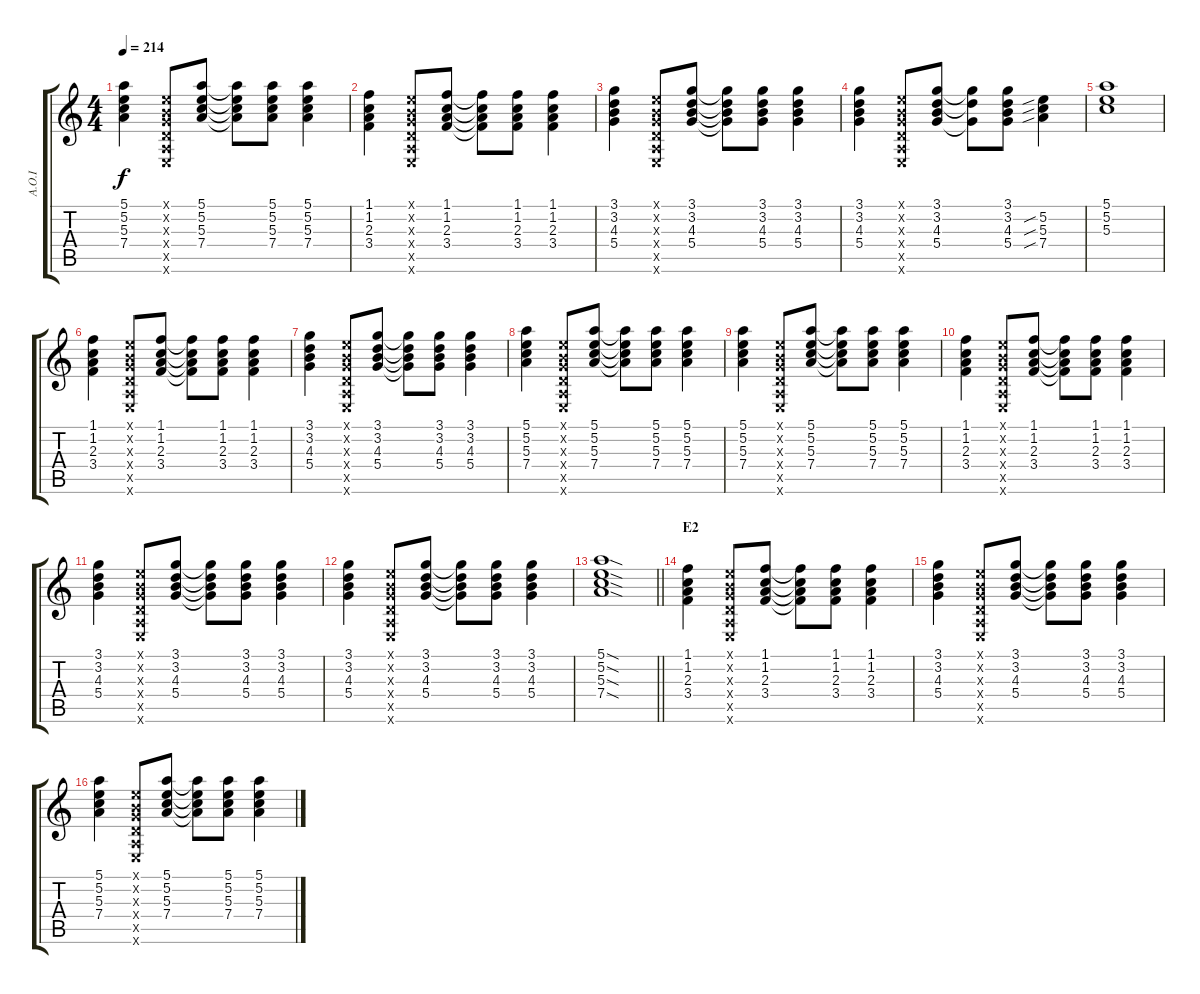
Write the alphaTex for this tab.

\track ("A.O.I" "A.O.I") {instrument distortionguitar}
\staff {score tabs}
\tuning (E4 B3 G3 D3 A2 E2) {hide}
\ts (4 4)
\tempo 214
\clef g2
\ks c
(5.1 5.2 5.3 7.4).4{dy f} (0.1{x} 0.2{x} 0.3{x} 0.4{x} 0.5{x} 0.6{x}).8 (5.1 5.2 5.3 7.4).8 (5.1{t} 5.2{t} 5.3{t} 7.4{t}).8 (5.1 5.2 5.3 7.4).8 (5.1 5.2 5.3 7.4).4 |
(1.1 1.2 2.3 3.4).4 (0.1{x} 0.2{x} 0.3{x} 0.4{x} 0.5{x} 0.6{x}).8 (1.1 1.2 2.3 3.4).8 (1.1{t} 1.2{t} 2.3{t} 3.4{t}).8 (1.1 1.2 2.3 3.4).8 (1.1 1.2 2.3 3.4).4 |
(3.1 3.2 4.3 5.4).4 (0.1{x} 0.2{x} 0.3{x} 0.4{x} 0.5{x} 0.6{x}).8 (3.1 3.2 4.3 5.4).8 (3.1{t} 3.2{t} 4.3{t} 5.4{t}).8 (3.1 3.2 4.3 5.4).8 (3.1 3.2 4.3 5.4).4 |
(3.1 3.2 4.3 5.4).4 (0.1{x} 0.2{x} 0.3{x} 0.4{x} 0.5{x} 0.6{x}).8 (3.1 3.2 4.3 5.4).8 (3.1{t} 3.2{t} 5.4{t}).8 (3.1 3.2 4.3 5.4).8 (5.2{sib} 5.3{sib} 7.4{sib}).4 |
(5.1 5.2 5.3).1 |
(1.1 1.2 2.3 3.4).4 (0.1{x} 0.2{x} 0.3{x} 0.4{x} 0.5{x} 0.6{x}).8 (1.1 1.2 2.3 3.4).8 (1.1{t} 1.2{t} 2.3{t} 3.4{t}).8 (1.1 1.2 2.3 3.4).8 (1.1 1.2 2.3 3.4).4 |
(3.1 3.2 4.3 5.4).4 (0.1{x} 0.2{x} 0.3{x} 0.4{x} 0.5{x} 0.6{x}).8 (3.1 3.2 4.3 5.4).8 (3.1{t} 3.2{t} 4.3{t} 5.4{t}).8 (3.1 3.2 4.3 5.4).8 (3.1 3.2 4.3 5.4).4 |
(5.1 5.2 5.3 7.4).4 (0.1{x} 0.2{x} 0.3{x} 0.4{x} 0.5{x} 0.6{x}).8 (5.1 5.2 5.3 7.4).8 (5.1{t} 5.2{t} 5.3{t} 7.4{t}).8 (5.1 5.2 5.3 7.4).8 (5.1 5.2 5.3 7.4).4 |
(5.1 5.2 5.3 7.4).4 (0.1{x} 0.2{x} 0.3{x} 0.4{x} 0.5{x} 0.6{x}).8 (5.1 5.2 5.3 7.4).8 (5.1{t} 5.2{t} 5.3{t} 7.4{t}).8 (5.1 5.2 5.3 7.4).8 (5.1 5.2 5.3 7.4).4 |
(1.1 1.2 2.3 3.4).4 (0.1{x} 0.2{x} 0.3{x} 0.4{x} 0.5{x} 0.6{x}).8 (1.1 1.2 2.3 3.4).8 (1.1{t} 1.2{t} 2.3{t} 3.4{t}).8 (1.1 1.2 2.3 3.4).8 (1.1 1.2 2.3 3.4).4 |
(3.1 3.2 4.3 5.4).4 (0.1{x} 0.2{x} 0.3{x} 0.4{x} 0.5{x} 0.6{x}).8 (3.1 3.2 4.3 5.4).8 (3.1{t} 3.2{t} 4.3{t} 5.4{t}).8 (3.1 3.2 4.3 5.4).8 (3.1 3.2 4.3 5.4).4 |
(3.1 3.2 4.3 5.4).4 (0.1{x} 0.2{x} 0.3{x} 0.4{x} 0.5{x} 0.6{x}).8 (3.1 3.2 4.3 5.4).8 (3.1{t} 3.2{t} 4.3{t} 5.4{t}).8 (3.1 3.2 4.3 5.4).8 (3.1 3.2 4.3 5.4).4 |
\barLineRight lightlight
(5.1{sod} 5.2{sod} 5.3{sod} 7.4{sod}).1 |
\section ("" "E2")
(1.1 1.2 2.3 3.4).4{volume 10 balance 8} (0.1{x} 0.2{x} 0.3{x} 0.4{x} 0.5{x} 0.6{x}).8 (1.1 1.2 2.3 3.4).8 (1.1{t} 1.2{t} 2.3{t} 3.4{t}).8 (1.1 1.2 2.3 3.4).8 (1.1 1.2 2.3 3.4).4 |
(3.1 3.2 4.3 5.4).4 (0.1{x} 0.2{x} 0.3{x} 0.4{x} 0.5{x} 0.6{x}).8 (3.1 3.2 4.3 5.4).8 (3.1{t} 3.2{t} 4.3{t} 5.4{t}).8 (3.1 3.2 4.3 5.4).8 (3.1 3.2 4.3 5.4).4 |
(5.1 5.2 5.3 7.4).4 (0.1{x} 0.2{x} 0.3{x} 0.4{x} 0.5{x} 0.6{x}).8 (5.1 5.2 5.3 7.4).8 (5.1{t} 5.2{t} 5.3{t} 7.4{t}).8 (5.1 5.2 5.3 7.4).8 (5.1 5.2 5.3 7.4).4
